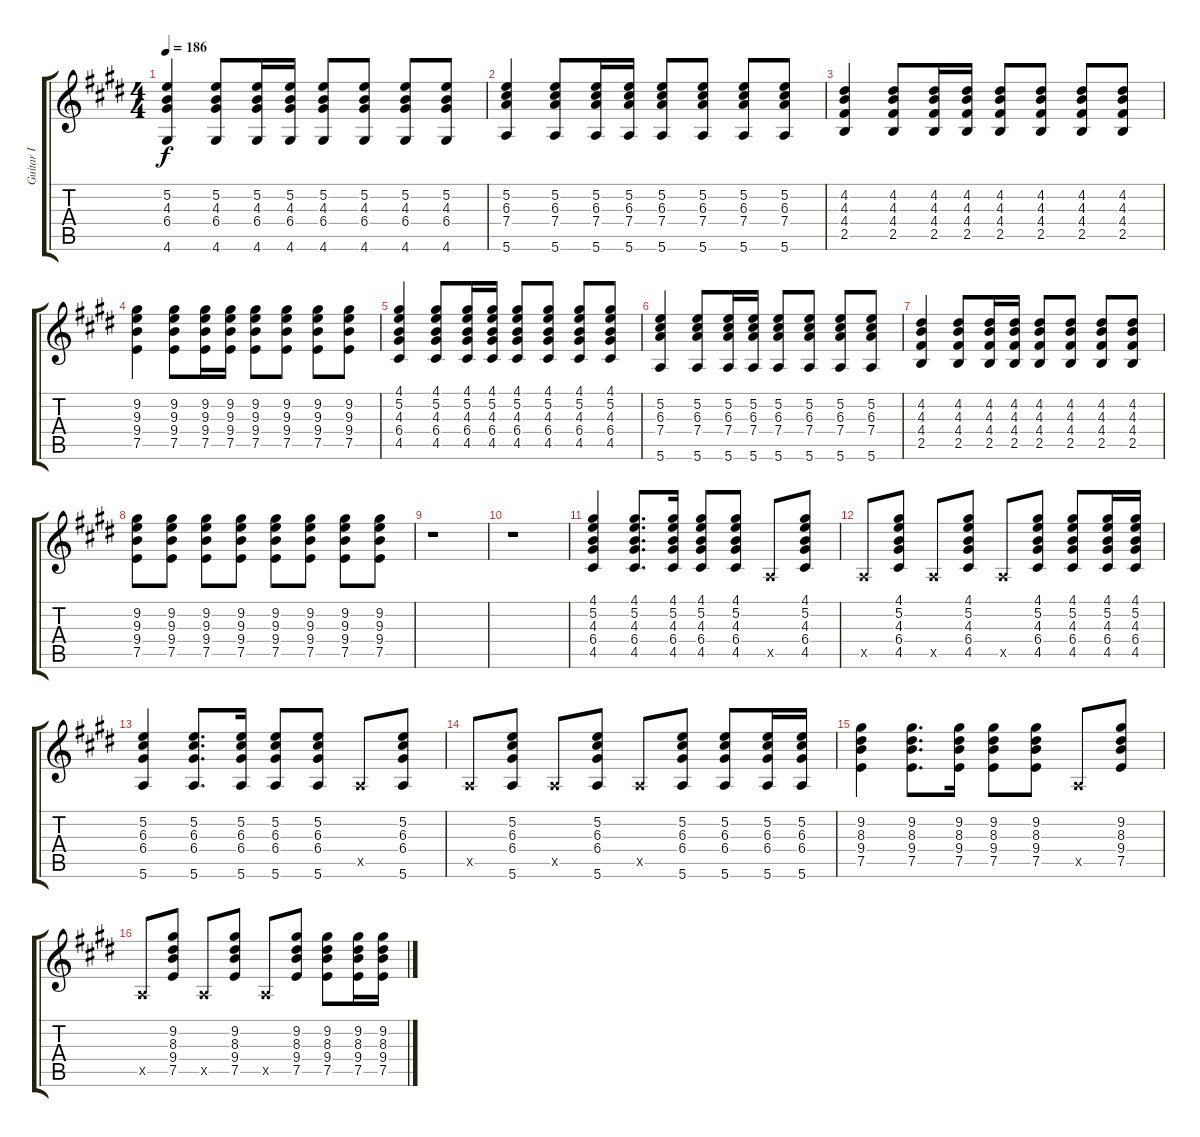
\track ("Guitar Ⅰ" "Guitar Ⅰ") {instrument distortionguitar}
\staff {score tabs}
\tuning (E4 B3 G3 D3 A2 E2) {hide}
\ts (4 4)
\tempo 186
\clef g2
\ks e
(5.2 4.3 6.4 4.6).4{dy f} (5.2 4.3 6.4 4.6).8 (5.2 4.3 6.4 4.6).16 (5.2 4.3 6.4 4.6).16 (5.2 4.3 6.4 4.6).8 (5.2 4.3 6.4 4.6).8 (5.2 4.3 6.4 4.6).8 (5.2 4.3 6.4 4.6).8 |
(5.2 6.3 7.4 5.6).4 (5.2 6.3 7.4 5.6).8 (5.2 6.3 7.4 5.6).16 (5.2 6.3 7.4 5.6).16 (5.2 6.3 7.4 5.6).8 (5.2 6.3 7.4 5.6).8 (5.2 6.3 7.4 5.6).8 (5.2 6.3 7.4 5.6).8 |
(4.2 4.3 4.4 2.5).4 (4.2 4.3 4.4 2.5).8 (4.2 4.3 4.4 2.5).16 (4.2 4.3 4.4 2.5).16 (4.2 4.3 4.4 2.5).8 (4.2 4.3 4.4 2.5).8 (4.2 4.3 4.4 2.5).8 (4.2 4.3 4.4 2.5).8 |
(9.2 9.3 9.4 7.5).4 (9.2 9.3 9.4 7.5).8 (9.2 9.3 9.4 7.5).16 (9.2 9.3 9.4 7.5).16 (9.2 9.3 9.4 7.5).8 (9.2 9.3 9.4 7.5).8 (9.2 9.3 9.4 7.5).8 (9.2 9.3 9.4 7.5).8 |
(4.1 5.2 4.3 6.4 4.5).4 (4.1 5.2 4.3 6.4 4.5).8 (4.1 5.2 4.3 6.4 4.5).16 (4.1 5.2 4.3 6.4 4.5).16 (4.1 5.2 4.3 6.4 4.5).8 (4.1 5.2 4.3 6.4 4.5).8 (4.1 5.2 4.3 6.4 4.5).8 (4.1 5.2 4.3 6.4 4.5).8 |
(5.2 6.3 7.4 5.6).4 (5.2 6.3 7.4 5.6).8 (5.2 6.3 7.4 5.6).16 (5.2 6.3 7.4 5.6).16 (5.2 6.3 7.4 5.6).8 (5.2 6.3 7.4 5.6).8 (5.2 6.3 7.4 5.6).8 (5.2 6.3 7.4 5.6).8 |
(4.2 4.3 4.4 2.5).4 (4.2 4.3 4.4 2.5).8 (4.2 4.3 4.4 2.5).16 (4.2 4.3 4.4 2.5).16 (4.2 4.3 4.4 2.5).8 (4.2 4.3 4.4 2.5).8 (4.2 4.3 4.4 2.5).8 (4.2 4.3 4.4 2.5).8 |
(9.2 9.3 9.4 7.5).8 (9.2 9.3 9.4 7.5).8 (9.2 9.3 9.4 7.5).8 (9.2 9.3 9.4 7.5).8 (9.2 9.3 9.4 7.5).8 (9.2 9.3 9.4 7.5).8 (9.2 9.3 9.4 7.5).8 (9.2 9.3 9.4 7.5).8 |
r.1 |
r.1 |
(4.1 5.2 4.3 6.4 4.5).4 (4.1 5.2 4.3 6.4 4.5).8{d} (4.1 5.2 4.3 6.4 4.5).16 (4.1 5.2 4.3 6.4 4.5).8 (4.1 5.2 4.3 6.4 4.5).8 0.5{x}.8 (4.1 5.2 4.3 6.4 4.5).8 |
0.5{x}.8 (4.1 5.2 4.3 6.4 4.5).8 0.5{x}.8 (4.1 5.2 4.3 6.4 4.5).8 0.5{x}.8 (4.1 5.2 4.3 6.4 4.5).8 (4.1 5.2 4.3 6.4 4.5).8 (4.1 5.2 4.3 6.4 4.5).16 (4.1 5.2 4.3 6.4 4.5).16 |
(5.2 6.3 6.4 5.6).4 (5.2 6.3 6.4 5.6).8{d} (5.2 6.3 6.4 5.6).16 (5.2 6.3 6.4 5.6).8 (5.2 6.3 6.4 5.6).8 0.5{x}.8 (5.2 6.3 6.4 5.6).8 |
0.5{x}.8 (5.2 6.3 6.4 5.6).8 0.5{x}.8 (5.2 6.3 6.4 5.6).8 0.5{x}.8 (5.2 6.3 6.4 5.6).8 (5.2 6.3 6.4 5.6).8 (5.2 6.3 6.4 5.6).16 (5.2 6.3 6.4 5.6).16 |
(9.2 8.3 9.4 7.5).4 (9.2 8.3 9.4 7.5).8{d} (9.2 8.3 9.4 7.5).16 (9.2 8.3 9.4 7.5).8 (9.2 8.3 9.4 7.5).8 0.5{x}.8 (9.2 8.3 9.4 7.5).8 |
0.5{x}.8 (9.2 8.3 9.4 7.5).8 0.5{x}.8 (9.2 8.3 9.4 7.5).8 0.5{x}.8 (9.2 8.3 9.4 7.5).8 (9.2 8.3 9.4 7.5).8 (9.2 8.3 9.4 7.5).16 (9.2 8.3 9.4 7.5).16
